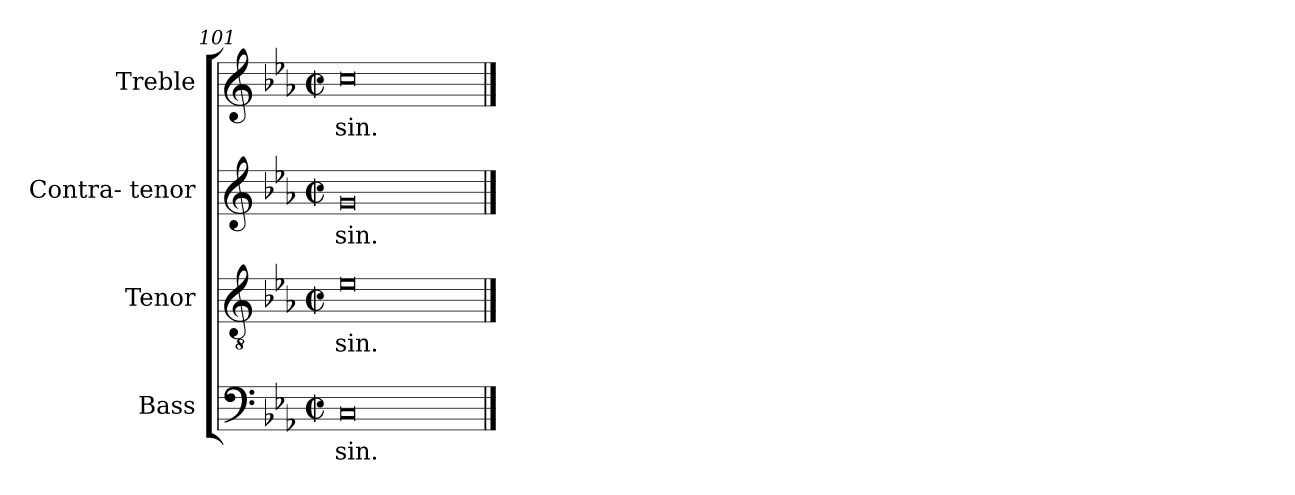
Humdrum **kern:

**kern	**text	**kern	**text	**kern	**text	**kern	**text
*part4	*part4	*part3	*part3	*part2	*part2	*part1	*part1
*staff4	*staff4	*staff3	*staff3	*staff2	*staff2	*staff1	*staff1
*I"Bass	*	*I"Tenor	*	*I"Contra- tenor	*	*I"Treble	*
*I'B.	*	*I'T.	*	*	*	*	*
*clefF4	*	*clefGv2	*	*clefG2	*	*clefG2	*
*	*	*ITrd7c12	*	*	*	*	*
*k[b-e-a-]	*	*k[b-e-a-]	*	*k[b-e-a-]	*	*k[b-e-a-]	*
*c:	*	*c:	*	*c:	*	*c:	*
*M2/2	*	*M2/2	*	*M2/2	*	*M2/2	*
*met(c|)	*	*met(c|)	*	*met(c|)	*	*met(c|)	*
=101	=101	=101	=101	=101	=101	=101	=101
!	!LO:LY:b:color=#000000	!	!	!	!	!	!
!	!	!	!LO:LY:b:color=#000000	!	!	!	!
!	!	!	!	!	!LO:LY:b:color=#000000	!	!
!	!	!	!	!	!	!	!LO:LY:b:color=#000000
0Ci	sin.	0E-i	sin.	0gi	sin.	0cci	sin.
==	==	==	==	==	==	==	==
*-	*-	*-	*-	*-	*-	*-	*-
